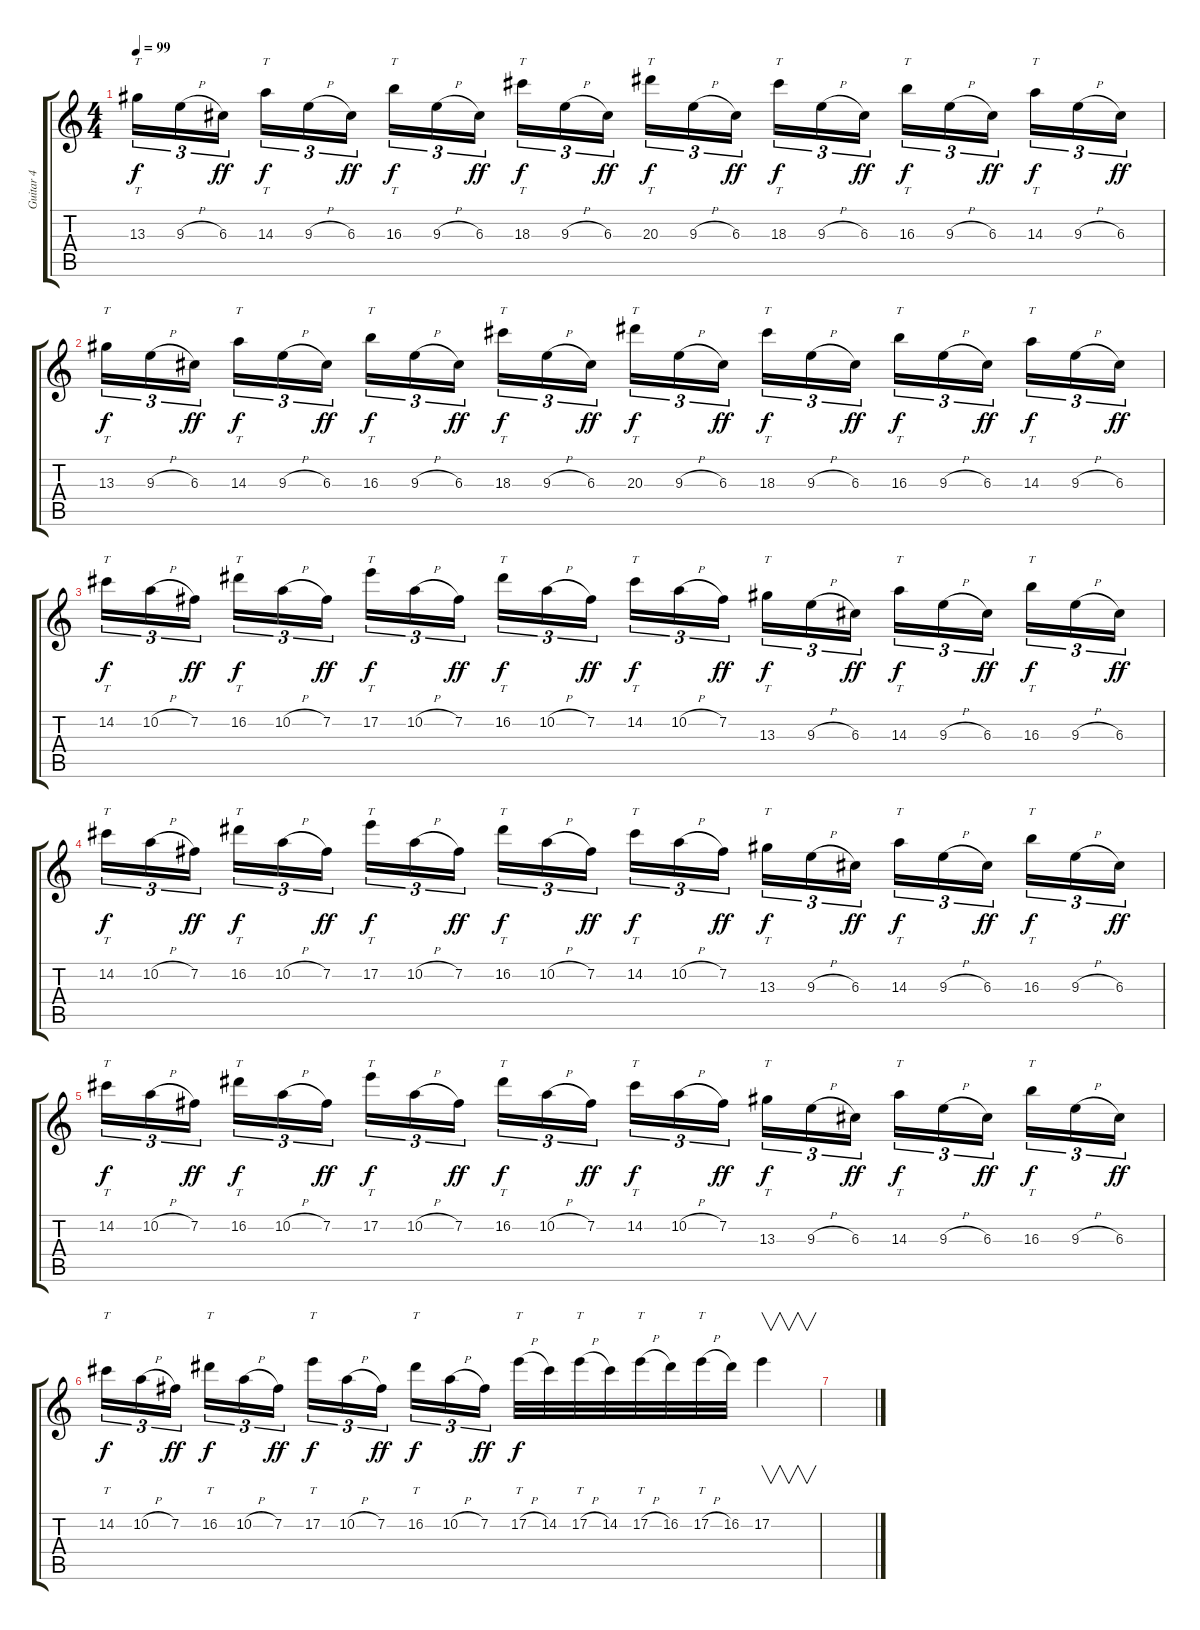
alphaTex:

\track ("Guitar 4" "Guitar 4") {instrument overdrivenguitar}
\staff {score tabs}
\tuning (E4 B3 G3 D3 A2 E2) {hide}
\ts (4 4)
\tempo 99
\clef g2
\ks c
13.3.16{tt tu (3 2) dy f} 9.3{h}.16{tu (3 2)} 6.3.16{tu (3 2) dy ff} 14.3.16{tt tu (3 2) dy f} 9.3{h}.16{tu (3 2)} 6.3.16{tu (3 2) dy ff} 16.3.16{tt tu (3 2) dy f} 9.3{h}.16{tu (3 2)} 6.3.16{tu (3 2) dy ff} 18.3.16{tt tu (3 2) dy f} 9.3{h}.16{tu (3 2)} 6.3.16{tu (3 2) dy ff} 20.3.16{tt tu (3 2) dy f} 9.3{h}.16{tu (3 2)} 6.3.16{tu (3 2) dy ff} 18.3.16{tt tu (3 2) dy f} 9.3{h}.16{tu (3 2)} 6.3.16{tu (3 2) dy ff} 16.3.16{tt tu (3 2) dy f} 9.3{h}.16{tu (3 2)} 6.3.16{tu (3 2) dy ff} 14.3.16{tt tu (3 2) dy f} 9.3{h}.16{tu (3 2)} 6.3.16{tu (3 2) dy ff} |
13.3.16{tt tu (3 2) dy f} 9.3{h}.16{tu (3 2)} 6.3.16{tu (3 2) dy ff} 14.3.16{tt tu (3 2) dy f} 9.3{h}.16{tu (3 2)} 6.3.16{tu (3 2) dy ff} 16.3.16{tt tu (3 2) dy f} 9.3{h}.16{tu (3 2)} 6.3.16{tu (3 2) dy ff} 18.3.16{tt tu (3 2) dy f} 9.3{h}.16{tu (3 2)} 6.3.16{tu (3 2) dy ff} 20.3.16{tt tu (3 2) dy f} 9.3{h}.16{tu (3 2)} 6.3.16{tu (3 2) dy ff} 18.3.16{tt tu (3 2) dy f} 9.3{h}.16{tu (3 2)} 6.3.16{tu (3 2) dy ff} 16.3.16{tt tu (3 2) dy f} 9.3{h}.16{tu (3 2)} 6.3.16{tu (3 2) dy ff} 14.3.16{tt tu (3 2) dy f} 9.3{h}.16{tu (3 2)} 6.3.16{tu (3 2) dy ff} |
\section ("" "")
14.2.16{tt tu (3 2) dy f} 10.2{h}.16{tu (3 2)} 7.2.16{tu (3 2) dy ff} 16.2.16{tt tu (3 2) dy f} 10.2{h}.16{tu (3 2)} 7.2.16{tu (3 2) dy ff} 17.2.16{tt tu (3 2) dy f} 10.2{h}.16{tu (3 2)} 7.2.16{tu (3 2) dy ff} 16.2.16{tt tu (3 2) dy f} 10.2{h}.16{tu (3 2)} 7.2.16{tu (3 2) dy ff} 14.2.16{tt tu (3 2) dy f} 10.2{h}.16{tu (3 2)} 7.2.16{tu (3 2) dy ff} 13.3.16{tt tu (3 2) dy f} 9.3{h}.16{tu (3 2)} 6.3.16{tu (3 2) dy ff} 14.3.16{tt tu (3 2) dy f} 9.3{h}.16{tu (3 2)} 6.3.16{tu (3 2) dy ff} 16.3.16{tt tu (3 2) dy f} 9.3{h}.16{tu (3 2)} 6.3.16{tu (3 2) dy ff} |
14.2.16{tt tu (3 2) dy f} 10.2{h}.16{tu (3 2)} 7.2.16{tu (3 2) dy ff} 16.2.16{tt tu (3 2) dy f} 10.2{h}.16{tu (3 2)} 7.2.16{tu (3 2) dy ff} 17.2.16{tt tu (3 2) dy f} 10.2{h}.16{tu (3 2)} 7.2.16{tu (3 2) dy ff} 16.2.16{tt tu (3 2) dy f} 10.2{h}.16{tu (3 2)} 7.2.16{tu (3 2) dy ff} 14.2.16{tt tu (3 2) dy f} 10.2{h}.16{tu (3 2)} 7.2.16{tu (3 2) dy ff} 13.3.16{tt tu (3 2) dy f} 9.3{h}.16{tu (3 2)} 6.3.16{tu (3 2) dy ff} 14.3.16{tt tu (3 2) dy f} 9.3{h}.16{tu (3 2)} 6.3.16{tu (3 2) dy ff} 16.3.16{tt tu (3 2) dy f} 9.3{h}.16{tu (3 2)} 6.3.16{tu (3 2) dy ff} |
14.2.16{tt tu (3 2) dy f} 10.2{h}.16{tu (3 2)} 7.2.16{tu (3 2) dy ff} 16.2.16{tt tu (3 2) dy f} 10.2{h}.16{tu (3 2)} 7.2.16{tu (3 2) dy ff} 17.2.16{tt tu (3 2) dy f} 10.2{h}.16{tu (3 2)} 7.2.16{tu (3 2) dy ff} 16.2.16{tt tu (3 2) dy f} 10.2{h}.16{tu (3 2)} 7.2.16{tu (3 2) dy ff} 14.2.16{tt tu (3 2) dy f} 10.2{h}.16{tu (3 2)} 7.2.16{tu (3 2) dy ff} 13.3.16{tt tu (3 2) dy f} 9.3{h}.16{tu (3 2)} 6.3.16{tu (3 2) dy ff} 14.3.16{tt tu (3 2) dy f} 9.3{h}.16{tu (3 2)} 6.3.16{tu (3 2) dy ff} 16.3.16{tt tu (3 2) dy f} 9.3{h}.16{tu (3 2)} 6.3.16{tu (3 2) dy ff} |
14.2.16{tt tu (3 2) dy f} 10.2{h}.16{tu (3 2)} 7.2.16{tu (3 2) dy ff} 16.2.16{tt tu (3 2) dy f} 10.2{h}.16{tu (3 2)} 7.2.16{tu (3 2) dy ff} 17.2.16{tt tu (3 2) dy f} 10.2{h}.16{tu (3 2)} 7.2.16{tu (3 2) dy ff} 16.2.16{tt tu (3 2) dy f} 10.2{h}.16{tu (3 2)} 7.2.16{tu (3 2) dy ff} 17.2{h}.32{tt dy f} 14.2.32 17.2{h}.32{tt} 14.2.32 17.2{h}.32{tt} 16.2.32 17.2{h}.32{tt} 16.2.32 17.2.4{v} |
\section ("" "")
